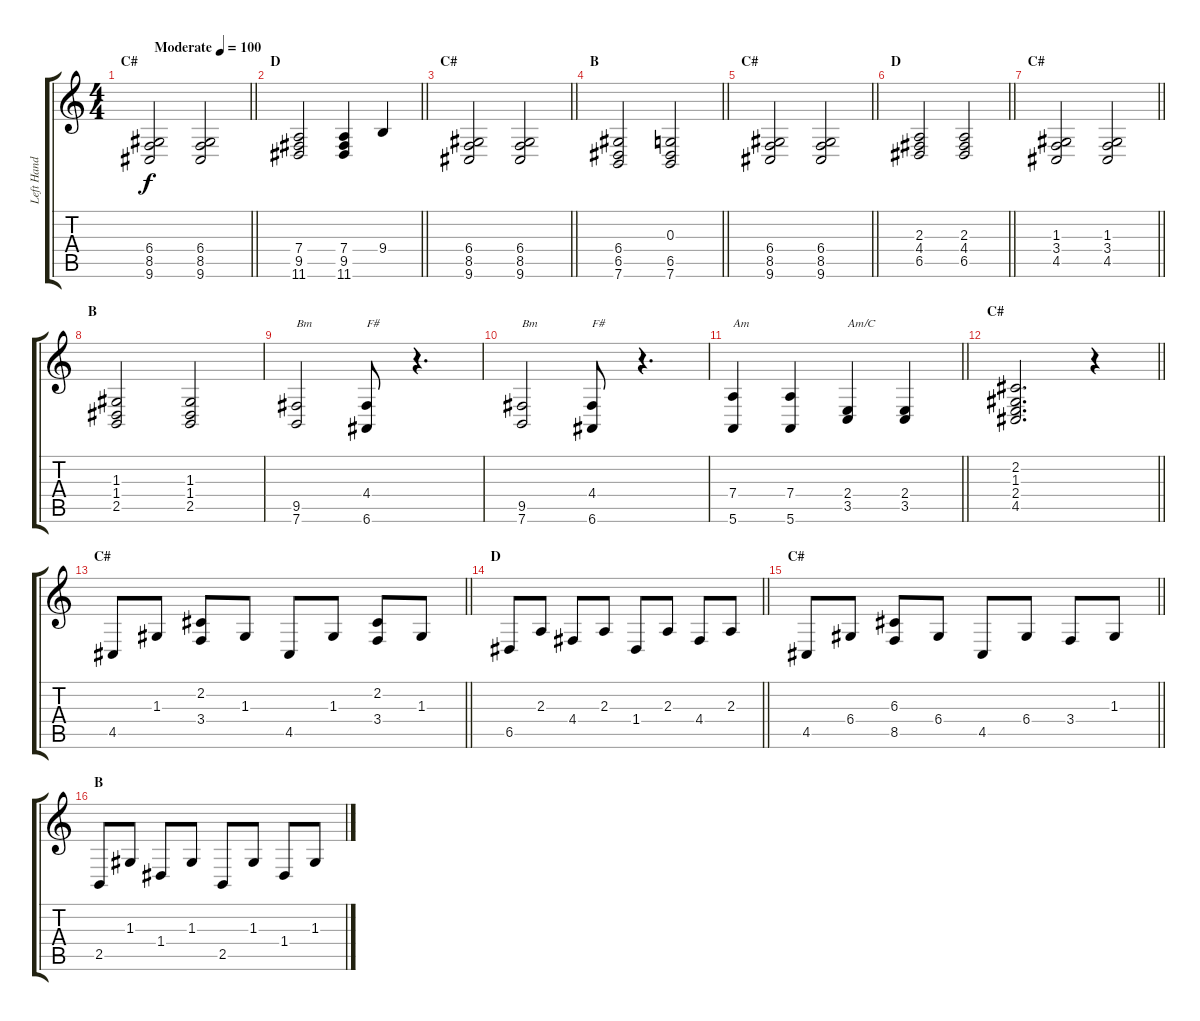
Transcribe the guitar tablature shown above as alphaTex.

\track ("Left Hand" "Left Hand") {instrument acousticgrandpiano}
\staff {score tabs}
\tuning (E4 B3 G3 D3 A2 E2) {hide}
\ts (4 4)
\section ("" "C#")
\tempo (100 "Moderate")
\clef g2
\barLineRight lightlight
\ks c
(6.4 8.5 9.6).2{dy f instrument acousticgrandpiano} (6.4 8.5 9.6).2 |
\section ("" "D")
\barLineRight lightlight
(7.4 9.5 11.6).2 (7.4 9.5 11.6).4 9.4.4 |
\section ("" "C#")
\barLineRight lightlight
(6.4 8.5 9.6).2 (6.4 8.5 9.6).2 |
\section ("" "B")
\barLineRight lightlight
(6.4 6.5 7.6).2 (0.3 6.5 7.6).2 |
\section ("" "C#")
\barLineRight lightlight
(6.4 8.5 9.6).2 (6.4 8.5 9.6).2 |
\section ("" "D")
\barLineRight lightlight
(2.3 4.4 6.5).2 (2.3 4.4 6.5).2 |
\section ("" "C#")
\barLineRight lightlight
(1.3 3.4 4.5).2 (1.3 3.4 4.5).2 |
\section ("" "B")
(1.3 1.4 2.5).2 (1.3 1.4 2.5).2 |
(9.5 7.6).2{txt "Bm"} (4.4 6.6).8{txt "F#"} r.4{d} |
(9.5 7.6).2{txt "Bm"} (4.4 6.6).8{txt "F#"} r.4{d} |
\barLineRight lightlight
(7.4 5.6).4{txt "Am"} (7.4 5.6).4 (2.4 3.5).4{txt "Am/C"} (2.4 3.5).4 |
\section ("" "C#")
\barLineRight lightlight
(2.2 1.3 2.4 4.5).2{d} r.4 |
\section ("" "C#")
\barLineRight lightlight
4.5.8 1.3.8 (2.2 3.4).8 1.3.8 4.5.8 1.3.8 (2.2 3.4).8 1.3.8 |
\section ("" "D")
\barLineRight lightlight
6.5.8 2.3.8 4.4.8 2.3.8 1.4.8 2.3.8 4.4.8 2.3.8 |
\section ("" "C#")
\barLineRight lightlight
4.5.8 6.4.8 (6.3 8.5).8 6.4.8 4.5.8 6.4.8 3.4.8 1.3.8 |
\section ("" "B")
2.5.8 1.3.8 1.4.8 1.3.8 2.5.8 1.3.8 1.4.8 1.3.8
